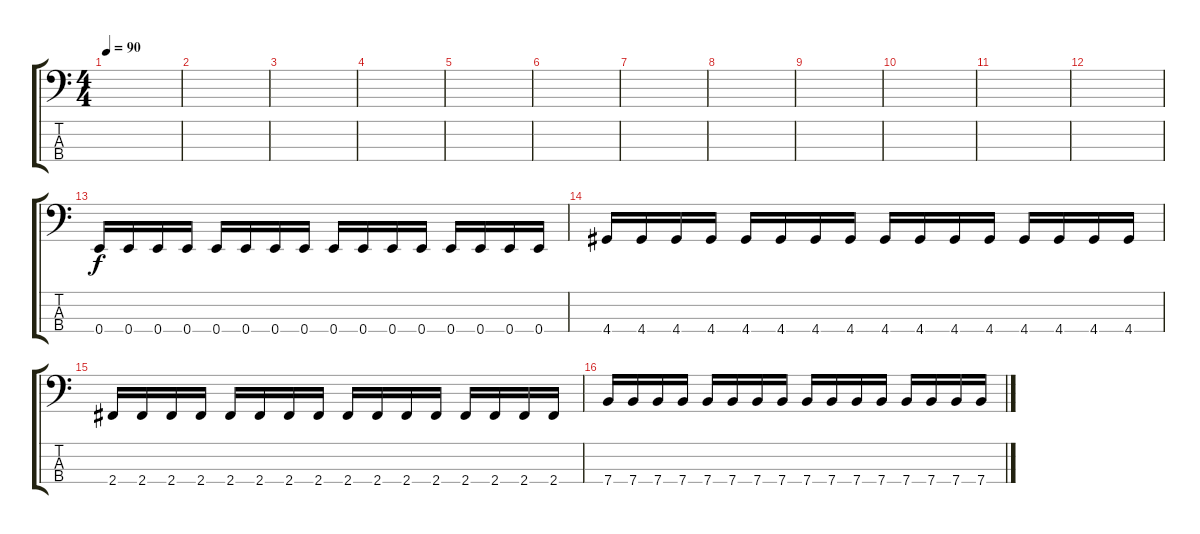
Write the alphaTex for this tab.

\track "" {instrument electricbassfinger}
\staff {score tabs}
\tuning (G2 D2 A1 E1) {hide}
\ts (4 4)
\tempo 90
\clef f4
\ks c
|
|
|
|
|
|
|
|
|
|
|
|
0.4.16 0.4.16 0.4.16 0.4.16 0.4.16 0.4.16 0.4.16 0.4.16 0.4.16 0.4.16 0.4.16 0.4.16 0.4.16 0.4.16 0.4.16 0.4.16 |
4.4.16 4.4.16 4.4.16 4.4.16 4.4.16 4.4.16 4.4.16 4.4.16 4.4.16 4.4.16 4.4.16 4.4.16 4.4.16 4.4.16 4.4.16 4.4.16 |
2.4.16 2.4.16 2.4.16 2.4.16 2.4.16 2.4.16 2.4.16 2.4.16 2.4.16 2.4.16 2.4.16 2.4.16 2.4.16 2.4.16 2.4.16 2.4.16 |
7.4.16 7.4.16 7.4.16 7.4.16 7.4.16 7.4.16 7.4.16 7.4.16 7.4.16 7.4.16 7.4.16 7.4.16 7.4.16 7.4.16 7.4.16 7.4.16
